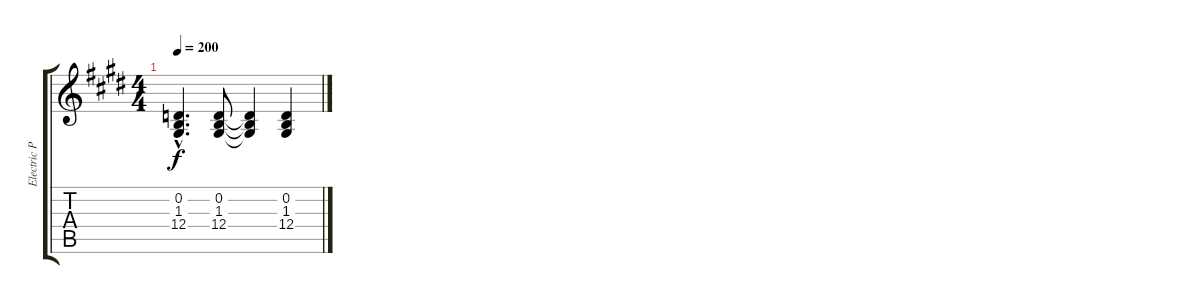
\track ("Electric Piano" "Electric P") {instrument electricgrandpiano}
\staff {score tabs}
\tuning (E4 B3 G3 D3 A2 E2) {hide}
\ts (4 4)
\tempo 200
\clef g2
\ks e
(0.2{hac} 1.3{hac} 12.4{hac}).4{d dy f} (0.2 1.3 12.4).8 (0.2{t} 1.3{t} 12.4{t}).4 (0.2 1.3 12.4).4
